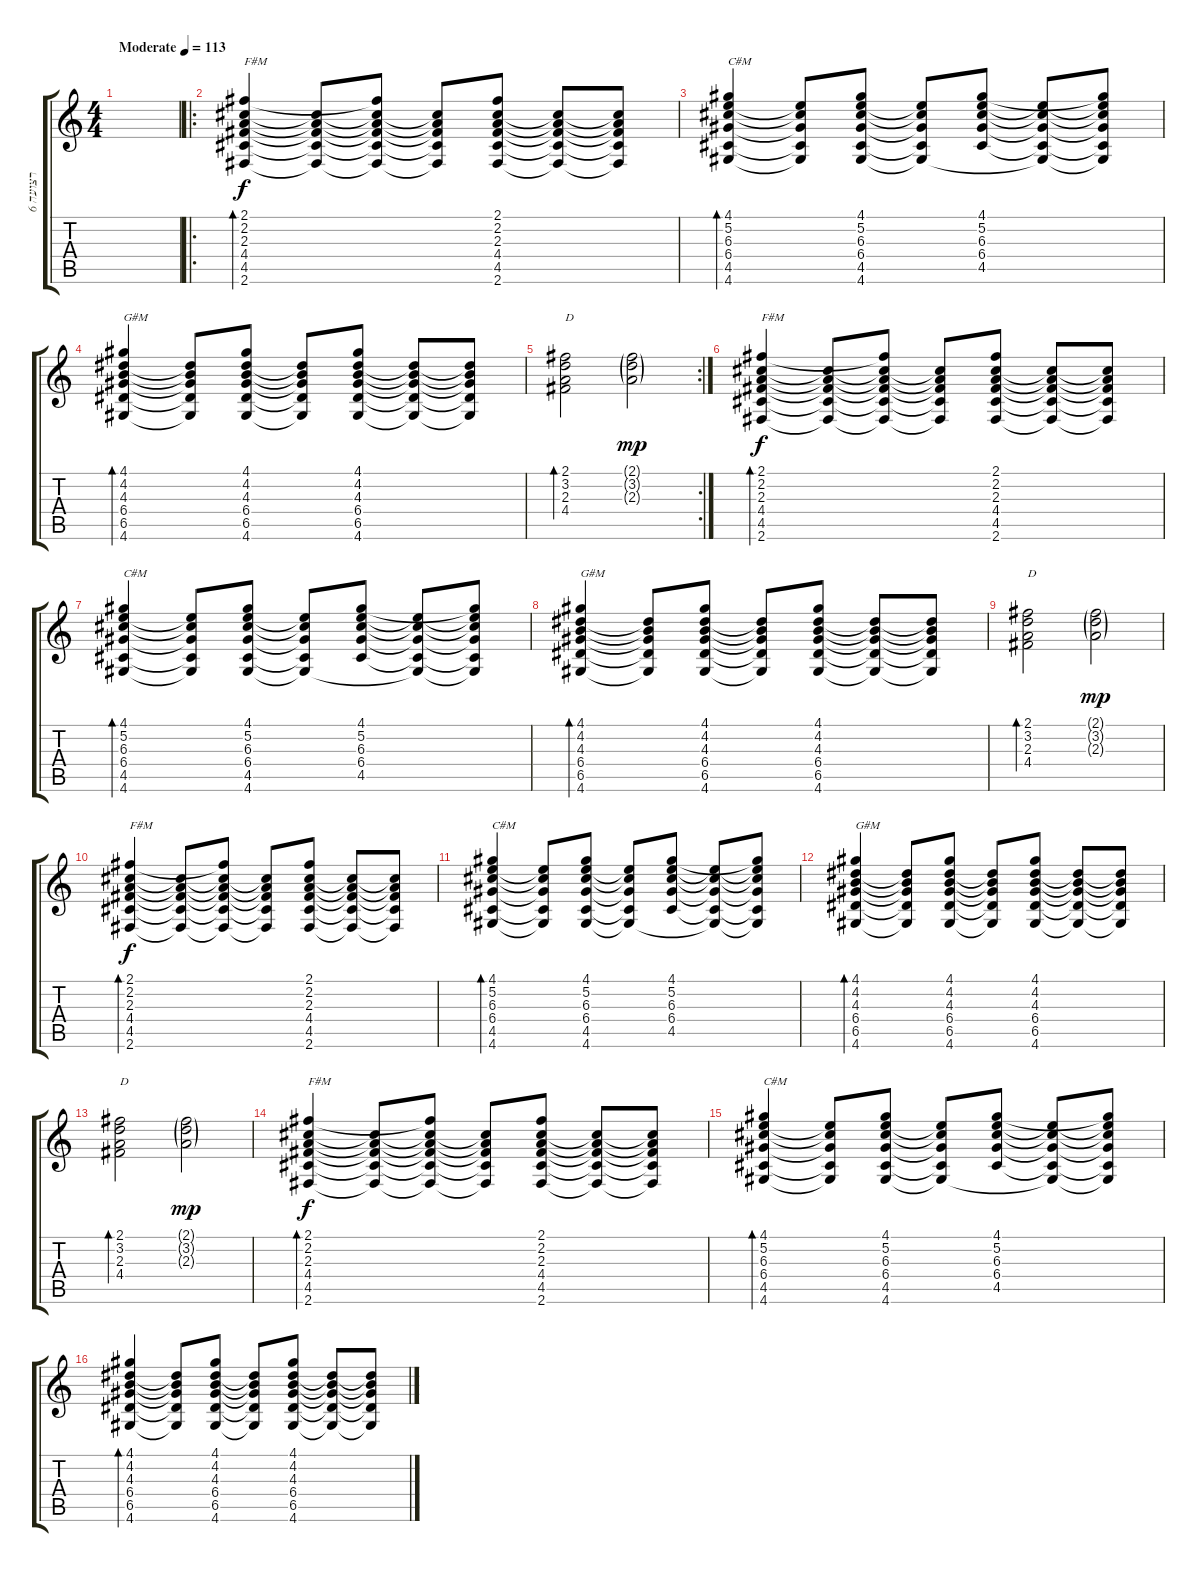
\track ("רצועה 6" "רצועה 6") {instrument acousticguitarsteel}
\staff {score tabs}
\tuning (E4 B3 G3 D3 A2 E2) {hide}
\ts (4 4)
\tempo (113 "Moderate")
\clef g2
\ks c
|
\ro
(2.1 2.2 2.3 4.4 4.5 2.6).4{bd 60 txt "F#M"} (2.2{t} 2.3{t} 4.4{t} 4.5{t} 2.6{t}).8 (2.1{t} 2.2{t} 2.3{t} 4.4{t} 4.5{t} 2.6{t}).8 (2.2{t} 2.3{t} 4.4{t} 4.5{t} 2.6{t}).8 (2.1 2.2 2.3 4.4 4.5 2.6).8 (2.2{t} 2.3{t} 4.4{t} 4.5{t} 2.6{t}).8 (2.2{t} 2.3{t} 4.4{t} 4.5{t} 2.6{t}).8 |
(4.1 5.2 6.3 6.4 4.5 4.6).4{bd 60 txt "C#M"} (5.2{t} 6.3{t} 6.4{t} 4.5{t} 4.6{t}).8 (4.1 5.2 6.3 6.4 4.5 4.6).8 (5.2{t} 6.3{t} 6.4{t} 4.5{t} 4.6{t}).8 (4.1 5.2 6.3 6.4 4.5).8 (5.2{t} 6.3{t} 6.4{t} 4.5{t} 4.6{t}).8 (4.1{t} 5.2{t} 6.3{t} 6.4{t} 4.5{t} 4.6{t}).8 |
(4.1 4.2 4.3 6.4 6.5 4.6).4{bd 60 txt "G#M"} (4.2{t} 4.3{t} 6.4{t} 6.5{t} 4.6{t}).8 (4.1 4.2 4.3 6.4 6.5 4.6).8 (4.2{t} 4.3{t} 6.4{t} 6.5{t} 4.6{t}).8 (4.1 4.2 4.3 6.4 6.5 4.6).8 (4.2{t} 4.3{t} 6.4{t} 6.5{t} 4.6{t}).8 (4.2{t} 4.3{t} 6.4{t} 6.5{t} 4.6{t}).8 |
\rc 2
(2.1 3.2 2.3 4.4).2{bd 60 txt "D"} (2.1{g} 3.2{g} 2.3{g}).2{dy mp} |
(2.1 2.2 2.3 4.4 4.5 2.6).4{bd 60 txt "F#M" dy f} (2.2{t} 2.3{t} 4.4{t} 4.5{t} 2.6{t}).8 (2.1{t} 2.2{t} 2.3{t} 4.4{t} 4.5{t} 2.6{t}).8 (2.2{t} 2.3{t} 4.4{t} 4.5{t} 2.6{t}).8 (2.1 2.2 2.3 4.4 4.5 2.6).8 (2.2{t} 2.3{t} 4.4{t} 4.5{t} 2.6{t}).8 (2.2{t} 2.3{t} 4.4{t} 4.5{t} 2.6{t}).8 |
(4.1 5.2 6.3 6.4 4.5 4.6).4{bd 60 txt "C#M"} (5.2{t} 6.3{t} 6.4{t} 4.5{t} 4.6{t}).8 (4.1 5.2 6.3 6.4 4.5 4.6).8 (5.2{t} 6.3{t} 6.4{t} 4.5{t} 4.6{t}).8 (4.1 5.2 6.3 6.4 4.5).8 (5.2{t} 6.3{t} 6.4{t} 4.5{t} 4.6{t}).8 (4.1{t} 5.2{t} 6.3{t} 6.4{t} 4.5{t} 4.6{t}).8 |
(4.1 4.2 4.3 6.4 6.5 4.6).4{bd 60 txt "G#M"} (4.2{t} 4.3{t} 6.4{t} 6.5{t} 4.6{t}).8 (4.1 4.2 4.3 6.4 6.5 4.6).8 (4.2{t} 4.3{t} 6.4{t} 6.5{t} 4.6{t}).8 (4.1 4.2 4.3 6.4 6.5 4.6).8 (4.2{t} 4.3{t} 6.4{t} 6.5{t} 4.6{t}).8 (4.2{t} 4.3{t} 6.4{t} 6.5{t} 4.6{t}).8 |
(2.1 3.2 2.3 4.4).2{bd 60 txt "D"} (2.1{g} 3.2{g} 2.3{g}).2{dy mp} |
(2.1 2.2 2.3 4.4 4.5 2.6).4{bd 60 txt "F#M" dy f} (2.2{t} 2.3{t} 4.4{t} 4.5{t} 2.6{t}).8 (2.1{t} 2.2{t} 2.3{t} 4.4{t} 4.5{t} 2.6{t}).8 (2.2{t} 2.3{t} 4.4{t} 4.5{t} 2.6{t}).8 (2.1 2.2 2.3 4.4 4.5 2.6).8 (2.2{t} 2.3{t} 4.4{t} 4.5{t} 2.6{t}).8 (2.2{t} 2.3{t} 4.4{t} 4.5{t} 2.6{t}).8 |
(4.1 5.2 6.3 6.4 4.5 4.6).4{bd 60 txt "C#M"} (5.2{t} 6.3{t} 6.4{t} 4.5{t} 4.6{t}).8 (4.1 5.2 6.3 6.4 4.5 4.6).8 (5.2{t} 6.3{t} 6.4{t} 4.5{t} 4.6{t}).8 (4.1 5.2 6.3 6.4 4.5).8 (5.2{t} 6.3{t} 6.4{t} 4.5{t} 4.6{t}).8 (4.1{t} 5.2{t} 6.3{t} 6.4{t} 4.5{t} 4.6{t}).8 |
(4.1 4.2 4.3 6.4 6.5 4.6).4{bd 60 txt "G#M"} (4.2{t} 4.3{t} 6.4{t} 6.5{t} 4.6{t}).8 (4.1 4.2 4.3 6.4 6.5 4.6).8 (4.2{t} 4.3{t} 6.4{t} 6.5{t} 4.6{t}).8 (4.1 4.2 4.3 6.4 6.5 4.6).8 (4.2{t} 4.3{t} 6.4{t} 6.5{t} 4.6{t}).8 (4.2{t} 4.3{t} 6.4{t} 6.5{t} 4.6{t}).8 |
(2.1 3.2 2.3 4.4).2{bd 60 txt "D"} (2.1{g} 3.2{g} 2.3{g}).2{dy mp} |
(2.1 2.2 2.3 4.4 4.5 2.6).4{bd 60 txt "F#M" dy f} (2.2{t} 2.3{t} 4.4{t} 4.5{t} 2.6{t}).8 (2.1{t} 2.2{t} 2.3{t} 4.4{t} 4.5{t} 2.6{t}).8 (2.2{t} 2.3{t} 4.4{t} 4.5{t} 2.6{t}).8 (2.1 2.2 2.3 4.4 4.5 2.6).8 (2.2{t} 2.3{t} 4.4{t} 4.5{t} 2.6{t}).8 (2.2{t} 2.3{t} 4.4{t} 4.5{t} 2.6{t}).8 |
(4.1 5.2 6.3 6.4 4.5 4.6).4{bd 60 txt "C#M"} (5.2{t} 6.3{t} 6.4{t} 4.5{t} 4.6{t}).8 (4.1 5.2 6.3 6.4 4.5 4.6).8 (5.2{t} 6.3{t} 6.4{t} 4.5{t} 4.6{t}).8 (4.1 5.2 6.3 6.4 4.5).8 (5.2{t} 6.3{t} 6.4{t} 4.5{t} 4.6{t}).8 (4.1{t} 5.2{t} 6.3{t} 6.4{t} 4.5{t} 4.6{t}).8 |
(4.1 4.2 4.3 6.4 6.5 4.6).4{bd 60} (4.2{t} 4.3{t} 6.4{t} 6.5{t} 4.6{t}).8 (4.1 4.2 4.3 6.4 6.5 4.6).8 (4.2{t} 4.3{t} 6.4{t} 6.5{t} 4.6{t}).8 (4.1 4.2 4.3 6.4 6.5 4.6).8 (4.2{t} 4.3{t} 6.4{t} 6.5{t} 4.6{t}).8 (4.2{t} 4.3{t} 6.4{t} 6.5{t} 4.6{t}).8
